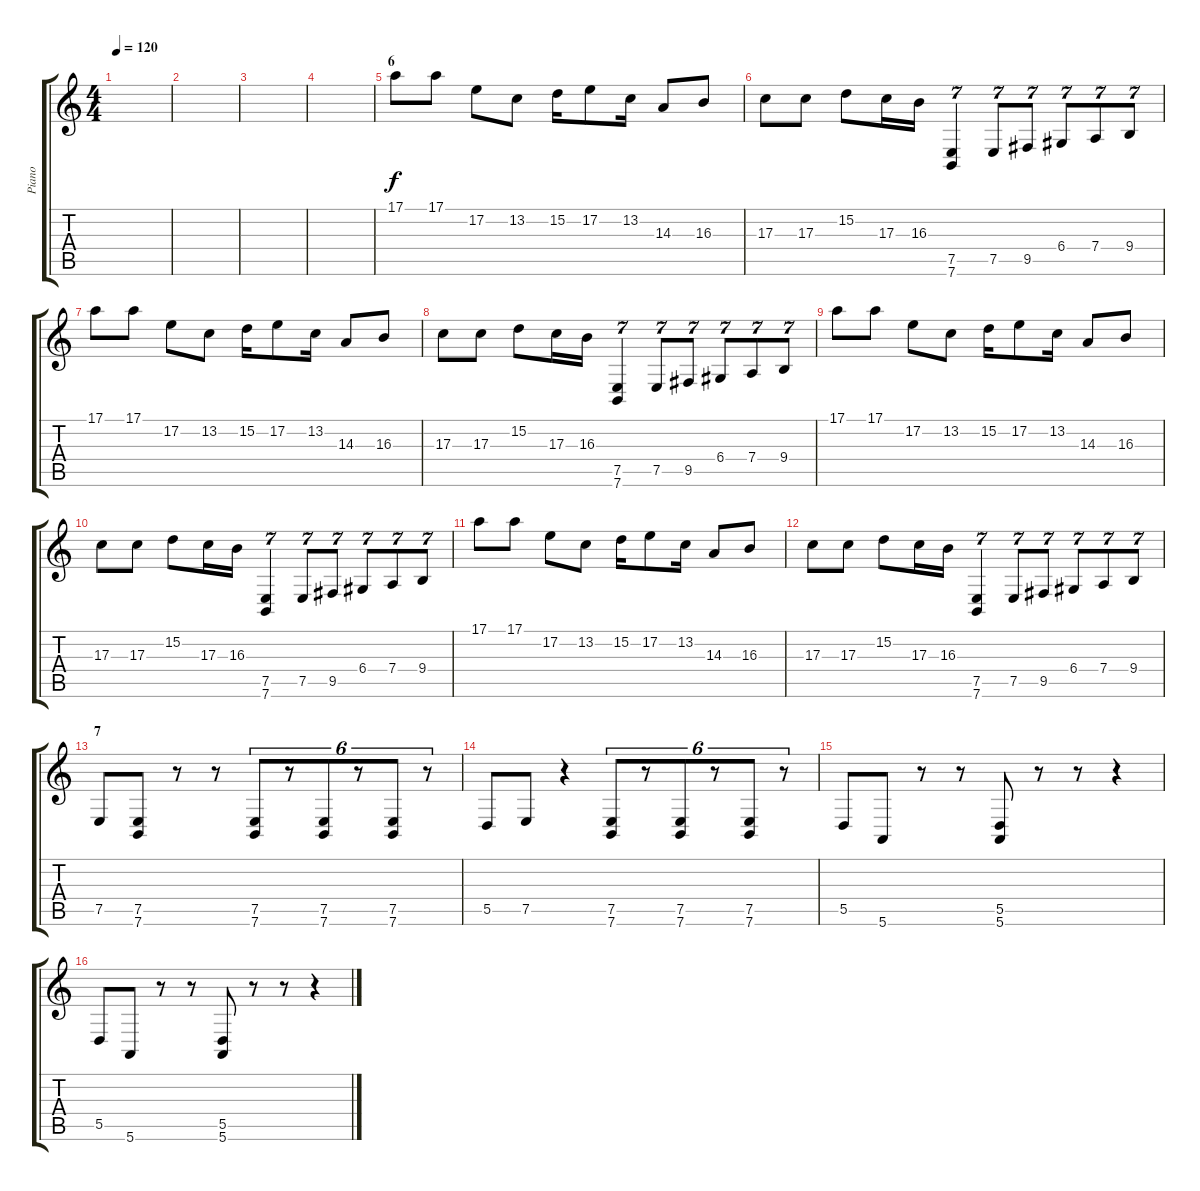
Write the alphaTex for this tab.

\track ("Piano" "Piano") {instrument acousticgrandpiano}
\staff {score tabs}
\tuning (E4 B3 G3 D3 A2 E2) {hide}
\ts (4 4)
\tempo 120
\clef g2
\ks c
|
|
|
|
\section ("" "6")
17.1.8 17.1.8 17.2.8 13.2.8 15.2.16 17.2.8 13.2.16 14.3.8 16.3.8 |
17.3.8 17.3.8 15.2.8 17.3.16 16.3.16 (7.5 7.6).4{tu (7 4)} 7.5.8{tu (7 4)} 9.5.8{tu (7 4)} 6.4.8{tu (7 4)} 7.4.8{tu (7 4)} 9.4.8{tu (7 4)} |
17.1.8 17.1.8 17.2.8 13.2.8 15.2.16 17.2.8 13.2.16 14.3.8 16.3.8 |
17.3.8 17.3.8 15.2.8 17.3.16 16.3.16 (7.5 7.6).4{tu (7 4)} 7.5.8{tu (7 4)} 9.5.8{tu (7 4)} 6.4.8{tu (7 4)} 7.4.8{tu (7 4)} 9.4.8{tu (7 4)} |
17.1.8 17.1.8 17.2.8 13.2.8 15.2.16 17.2.8 13.2.16 14.3.8 16.3.8 |
17.3.8 17.3.8 15.2.8 17.3.16 16.3.16 (7.5 7.6).4{tu (7 4)} 7.5.8{tu (7 4)} 9.5.8{tu (7 4)} 6.4.8{tu (7 4)} 7.4.8{tu (7 4)} 9.4.8{tu (7 4)} |
17.1.8 17.1.8 17.2.8 13.2.8 15.2.16 17.2.8 13.2.16 14.3.8 16.3.8 |
17.3.8 17.3.8 15.2.8 17.3.16 16.3.16 (7.5 7.6).4{tu (7 4)} 7.5.8{tu (7 4)} 9.5.8{tu (7 4)} 6.4.8{tu (7 4)} 7.4.8{tu (7 4)} 9.4.8{tu (7 4)} |
\section ("" "7")
7.5.8{volume 11 balance 3} (7.5 7.6).8 r.8 r.8 (7.5 7.6).8{tu (6 4)} r.8{tu (6 4)} (7.5 7.6).8{tu (6 4)} r.8{tu (6 4)} (7.5 7.6).8{tu (6 4)} r.8{tu (6 4)} |
5.5.8 7.5.8 r.4 (7.5 7.6).8{tu (6 4)} r.8{tu (6 4)} (7.5 7.6).8{tu (6 4)} r.8{tu (6 4)} (7.5 7.6).8{tu (6 4)} r.8{tu (6 4)} |
5.5.8 5.6.8 r.8 r.8 (5.5 5.6).8 r.8 r.8 r.4 |
5.5.8 5.6.8 r.8 r.8 (5.5 5.6).8 r.8 r.8 r.4
